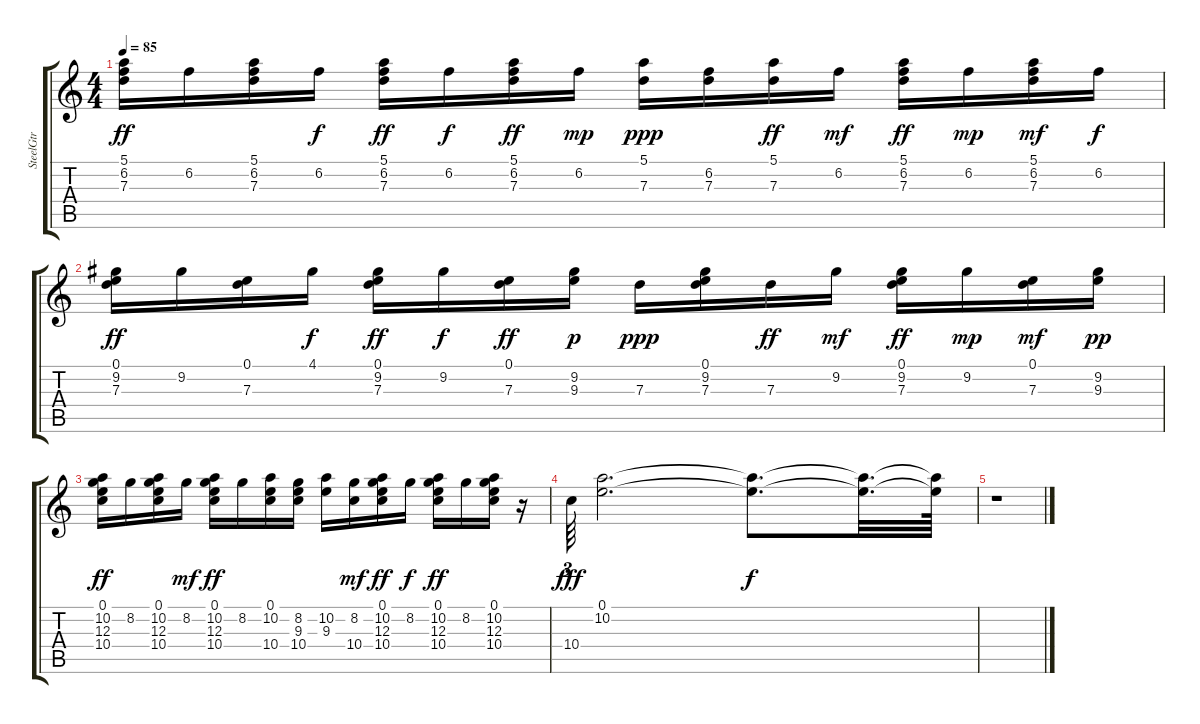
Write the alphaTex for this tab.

\track ("SteelGtr" "SteelGtr") {instrument acousticguitarsteel}
\staff {score tabs}
\tuning (E4 B3 G3 D3 A2 E2) {hide}
\ts (4 4)
\tempo 85
\clef g2
\ks c
(5.1 6.2 7.3).16{dy ff} 6.2.16 (5.1 6.2 7.3).16 6.2.16{dy f} (5.1 6.2 7.3).16{dy ff} 6.2.16{dy f} (5.1 6.2 7.3).16{dy ff} 6.2.16{dy mp} (5.1 7.3).16{dy ppp} (6.2 7.3).16 (5.1 7.3).16{dy ff} 6.2.16{dy mf} (5.1 6.2 7.3).16{dy ff} 6.2.16{dy mp} (5.1 6.2 7.3).16{dy mf} 6.2.16{dy f} |
(0.1 9.2 7.3).16{dy ff} 9.2.16 (0.1 7.3).16 4.1.16{dy f} (0.1 9.2 7.3).16{dy ff} 9.2.16{dy f} (0.1 7.3).16{dy ff} (9.2 9.3).16{dy p} 7.3.16{dy ppp} (0.1 9.2 7.3).16 7.3.16{dy ff} 9.2.16{dy mf} (0.1 9.2 7.3).16{dy ff} 9.2.16{dy mp} (0.1 7.3).16{dy mf} (9.2 9.3).16{dy pp} |
(0.1 10.2 12.3 10.4).16{dy ff} 8.2.16 (0.1 10.2 12.3 10.4).16 8.2.16{dy mf} (0.1 10.2 12.3 10.4).16{dy ff} 8.2.16 (0.1 10.2 10.4).16 (8.2 9.3 10.4).16 (10.2 9.3).16 (8.2 10.4).16{dy mf} (0.1 10.2 12.3 10.4).16{dy ff} 8.2.16{dy f} (0.1 10.2 12.3 10.4).16{dy ff} 8.2.16 (0.1 10.2 12.3 10.4).16 r.16 |
10.4.64{tu (3 2) dy fff} (0.1 10.2).2{d} (0.1{t} 10.2{t}).8{d dy f} (0.1{t} 10.2{t}).32{d} (0.1{t} 10.2{t}).64 |
r.1
